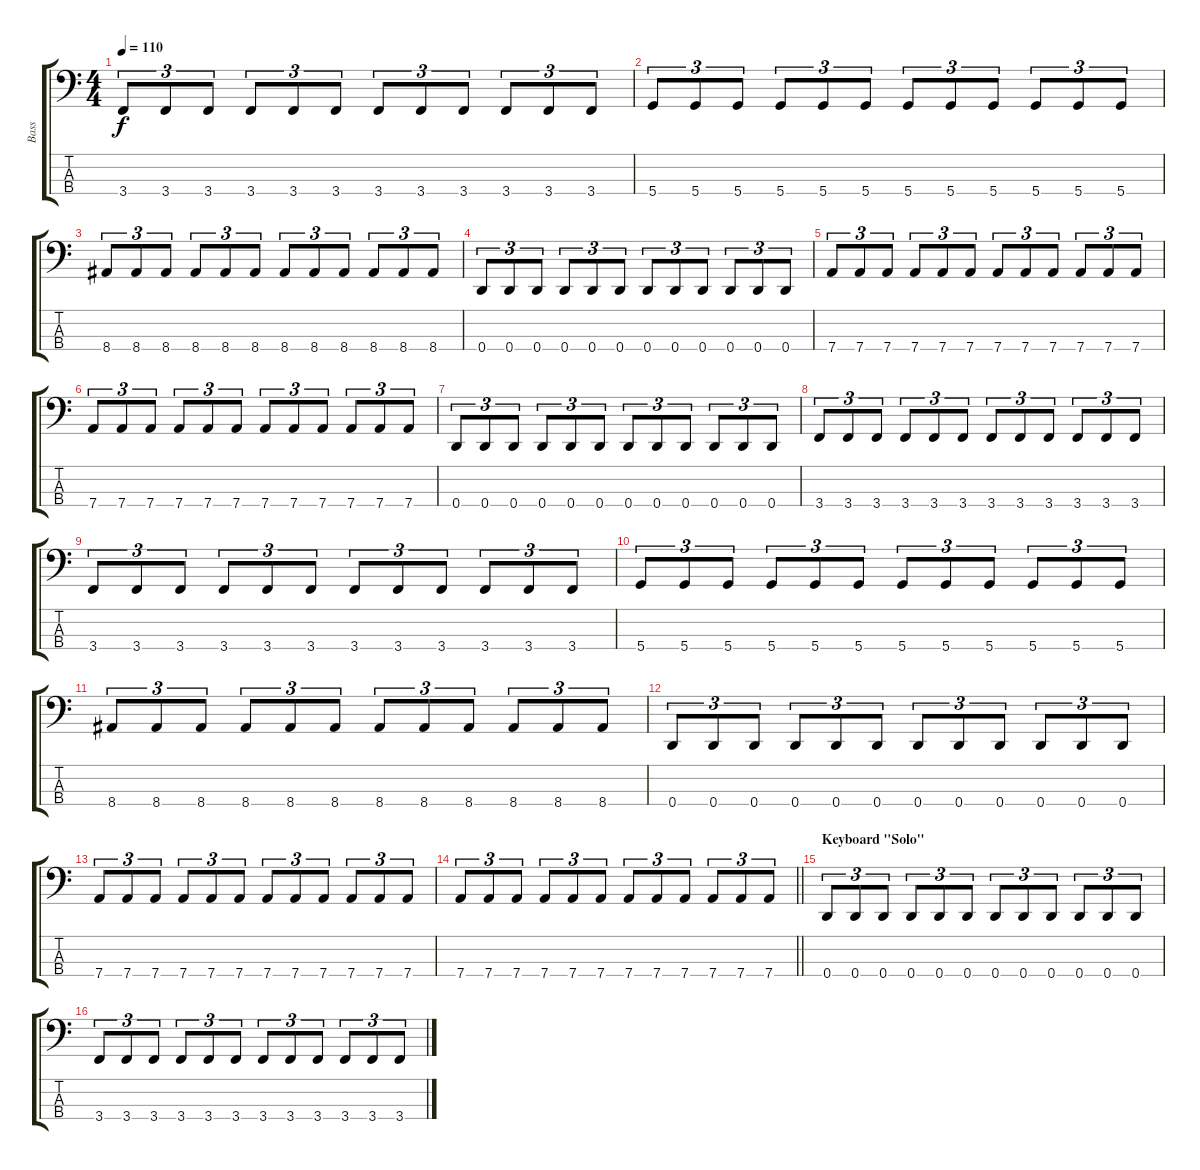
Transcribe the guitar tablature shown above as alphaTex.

\track ("Bass" "Bass") {instrument electricbassfinger}
\staff {score tabs}
\tuning (G2 D2 A1 D1) {hide}
\ts (4 4)
\tempo 110
\clef f4
\ks c
3.4.8{tu (3 2) dy f} 3.4.8{tu (3 2)} 3.4.8{tu (3 2)} 3.4.8{tu (3 2)} 3.4.8{tu (3 2)} 3.4.8{tu (3 2)} 3.4.8{tu (3 2)} 3.4.8{tu (3 2)} 3.4.8{tu (3 2)} 3.4.8{tu (3 2)} 3.4.8{tu (3 2)} 3.4.8{tu (3 2)} |
5.4.8{tu (3 2)} 5.4.8{tu (3 2)} 5.4.8{tu (3 2)} 5.4.8{tu (3 2)} 5.4.8{tu (3 2)} 5.4.8{tu (3 2)} 5.4.8{tu (3 2)} 5.4.8{tu (3 2)} 5.4.8{tu (3 2)} 5.4.8{tu (3 2)} 5.4.8{tu (3 2)} 5.4.8{tu (3 2)} |
8.4.8{tu (3 2)} 8.4.8{tu (3 2)} 8.4.8{tu (3 2)} 8.4.8{tu (3 2)} 8.4.8{tu (3 2)} 8.4.8{tu (3 2)} 8.4.8{tu (3 2)} 8.4.8{tu (3 2)} 8.4.8{tu (3 2)} 8.4.8{tu (3 2)} 8.4.8{tu (3 2)} 8.4.8{tu (3 2)} |
0.4.8{tu (3 2)} 0.4.8{tu (3 2)} 0.4.8{tu (3 2)} 0.4.8{tu (3 2)} 0.4.8{tu (3 2)} 0.4.8{tu (3 2)} 0.4.8{tu (3 2)} 0.4.8{tu (3 2)} 0.4.8{tu (3 2)} 0.4.8{tu (3 2)} 0.4.8{tu (3 2)} 0.4.8{tu (3 2)} |
7.4.8{tu (3 2)} 7.4.8{tu (3 2)} 7.4.8{tu (3 2)} 7.4.8{tu (3 2)} 7.4.8{tu (3 2)} 7.4.8{tu (3 2)} 7.4.8{tu (3 2)} 7.4.8{tu (3 2)} 7.4.8{tu (3 2)} 7.4.8{tu (3 2)} 7.4.8{tu (3 2)} 7.4.8{tu (3 2)} |
7.4.8{tu (3 2)} 7.4.8{tu (3 2)} 7.4.8{tu (3 2)} 7.4.8{tu (3 2)} 7.4.8{tu (3 2)} 7.4.8{tu (3 2)} 7.4.8{tu (3 2)} 7.4.8{tu (3 2)} 7.4.8{tu (3 2)} 7.4.8{tu (3 2)} 7.4.8{tu (3 2)} 7.4.8{tu (3 2)} |
0.4.8{tu (3 2)} 0.4.8{tu (3 2)} 0.4.8{tu (3 2)} 0.4.8{tu (3 2)} 0.4.8{tu (3 2)} 0.4.8{tu (3 2)} 0.4.8{tu (3 2)} 0.4.8{tu (3 2)} 0.4.8{tu (3 2)} 0.4.8{tu (3 2)} 0.4.8{tu (3 2)} 0.4.8{tu (3 2)} |
3.4.8{tu (3 2)} 3.4.8{tu (3 2)} 3.4.8{tu (3 2)} 3.4.8{tu (3 2)} 3.4.8{tu (3 2)} 3.4.8{tu (3 2)} 3.4.8{tu (3 2)} 3.4.8{tu (3 2)} 3.4.8{tu (3 2)} 3.4.8{tu (3 2)} 3.4.8{tu (3 2)} 3.4.8{tu (3 2)} |
3.4.8{tu (3 2)} 3.4.8{tu (3 2)} 3.4.8{tu (3 2)} 3.4.8{tu (3 2)} 3.4.8{tu (3 2)} 3.4.8{tu (3 2)} 3.4.8{tu (3 2)} 3.4.8{tu (3 2)} 3.4.8{tu (3 2)} 3.4.8{tu (3 2)} 3.4.8{tu (3 2)} 3.4.8{tu (3 2)} |
5.4.8{tu (3 2)} 5.4.8{tu (3 2)} 5.4.8{tu (3 2)} 5.4.8{tu (3 2)} 5.4.8{tu (3 2)} 5.4.8{tu (3 2)} 5.4.8{tu (3 2)} 5.4.8{tu (3 2)} 5.4.8{tu (3 2)} 5.4.8{tu (3 2)} 5.4.8{tu (3 2)} 5.4.8{tu (3 2)} |
8.4.8{tu (3 2)} 8.4.8{tu (3 2)} 8.4.8{tu (3 2)} 8.4.8{tu (3 2)} 8.4.8{tu (3 2)} 8.4.8{tu (3 2)} 8.4.8{tu (3 2)} 8.4.8{tu (3 2)} 8.4.8{tu (3 2)} 8.4.8{tu (3 2)} 8.4.8{tu (3 2)} 8.4.8{tu (3 2)} |
0.4.8{tu (3 2)} 0.4.8{tu (3 2)} 0.4.8{tu (3 2)} 0.4.8{tu (3 2)} 0.4.8{tu (3 2)} 0.4.8{tu (3 2)} 0.4.8{tu (3 2)} 0.4.8{tu (3 2)} 0.4.8{tu (3 2)} 0.4.8{tu (3 2)} 0.4.8{tu (3 2)} 0.4.8{tu (3 2)} |
7.4.8{tu (3 2)} 7.4.8{tu (3 2)} 7.4.8{tu (3 2)} 7.4.8{tu (3 2)} 7.4.8{tu (3 2)} 7.4.8{tu (3 2)} 7.4.8{tu (3 2)} 7.4.8{tu (3 2)} 7.4.8{tu (3 2)} 7.4.8{tu (3 2)} 7.4.8{tu (3 2)} 7.4.8{tu (3 2)} |
\barLineRight lightlight
7.4.8{tu (3 2)} 7.4.8{tu (3 2)} 7.4.8{tu (3 2)} 7.4.8{tu (3 2)} 7.4.8{tu (3 2)} 7.4.8{tu (3 2)} 7.4.8{tu (3 2)} 7.4.8{tu (3 2)} 7.4.8{tu (3 2)} 7.4.8{tu (3 2)} 7.4.8{tu (3 2)} 7.4.8{tu (3 2)} |
\section ("" "Keyboard \"Solo\"")
0.4.8{tu (3 2)} 0.4.8{tu (3 2)} 0.4.8{tu (3 2)} 0.4.8{tu (3 2)} 0.4.8{tu (3 2)} 0.4.8{tu (3 2)} 0.4.8{tu (3 2)} 0.4.8{tu (3 2)} 0.4.8{tu (3 2)} 0.4.8{tu (3 2)} 0.4.8{tu (3 2)} 0.4.8{tu (3 2)} |
3.4.8{tu (3 2)} 3.4.8{tu (3 2)} 3.4.8{tu (3 2)} 3.4.8{tu (3 2)} 3.4.8{tu (3 2)} 3.4.8{tu (3 2)} 3.4.8{tu (3 2)} 3.4.8{tu (3 2)} 3.4.8{tu (3 2)} 3.4.8{tu (3 2)} 3.4.8{tu (3 2)} 3.4.8{tu (3 2)}
